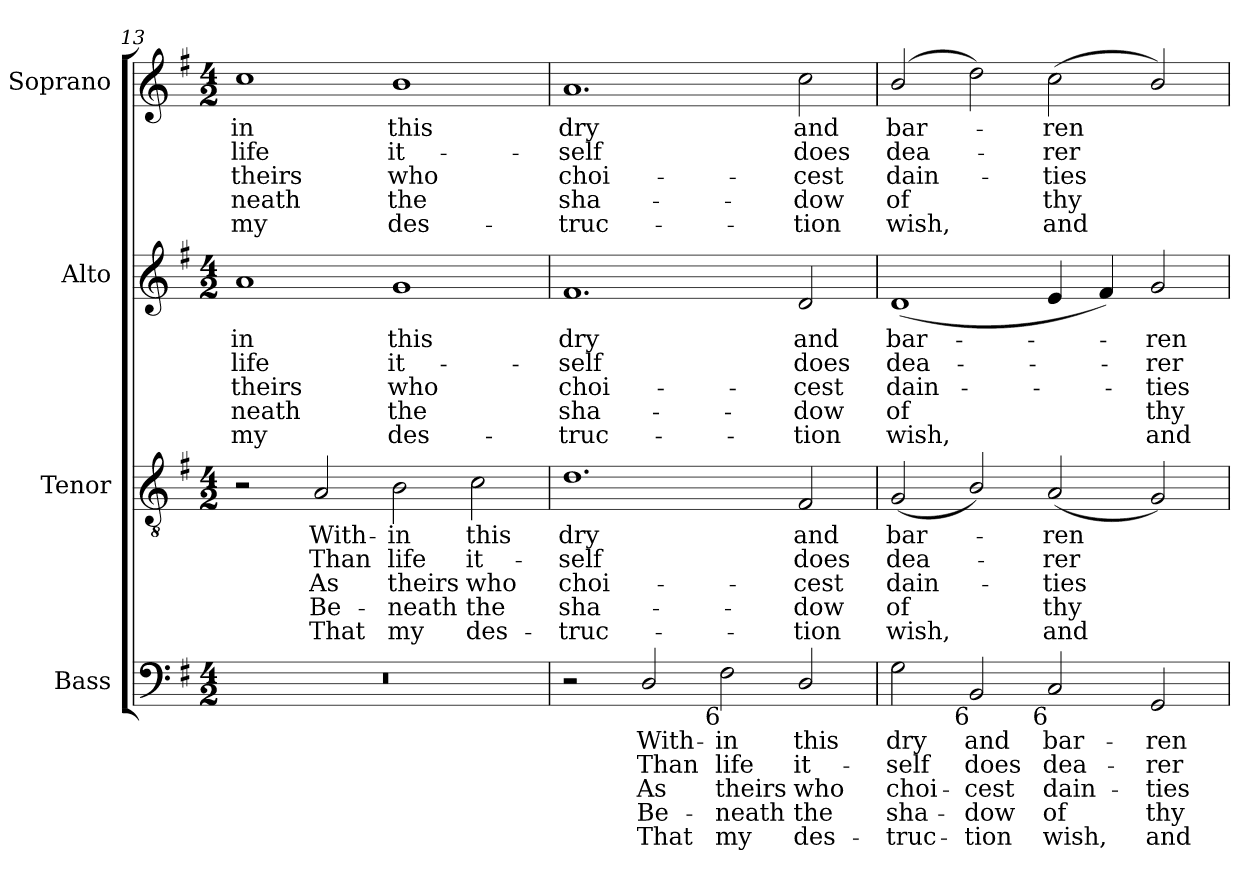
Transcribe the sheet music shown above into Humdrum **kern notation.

**kern	**text	**text	**text	**text	**text	**kern	**text	**text	**text	**text	**text	**kern	**text	**text	**text	**text	**text	**kern	**text	**text	**text	**text	**text
*part4	*part4	*part4	*part4	*part4	*part4	*part3	*part3	*part3	*part3	*part3	*part3	*part2	*part2	*part2	*part2	*part2	*part2	*part1	*part1	*part1	*part1	*part1	*part1
*staff4	*staff4	*staff4	*staff4	*staff4	*staff4	*staff3	*staff3	*staff3	*staff3	*staff3	*staff3	*staff2	*staff2	*staff2	*staff2	*staff2	*staff2	*staff1	*staff1	*staff1	*staff1	*staff1	*staff1
*I"Bass	*	*	*	*	*	*I"Tenor	*	*	*	*	*	*I"Alto	*	*	*	*	*	*I"Soprano	*	*	*	*	*
*I'B.	*	*	*	*	*	*I'T.	*	*	*	*	*	*I'A.	*	*	*	*	*	*I'S.	*	*	*	*	*
*clefF4	*	*	*	*	*	*clefGv2	*	*	*	*	*	*clefG2	*	*	*	*	*	*clefG2	*	*	*	*	*
*	*	*	*	*	*	*ITrd7c12	*	*	*	*	*	*	*	*	*	*	*	*	*	*	*	*	*
*k[f#]	*	*	*	*	*	*k[f#]	*	*	*	*	*	*k[f#]	*	*	*	*	*	*k[f#]	*	*	*	*	*
*G:	*	*	*	*	*	*G:	*	*	*	*	*	*G:	*	*	*	*	*	*G:	*	*	*	*	*
*M4/2	*	*	*	*	*	*M4/2	*	*	*	*	*	*M4/2	*	*	*	*	*	*M4/2	*	*	*	*	*
=13	=13	=13	=13	=13	=13	=13	=13	=13	=13	=13	=13	=13	=13	=13	=13	=13	=13	=13	=13	=13	=13	=13	=13
!LO:N:vis=1	!	!	!	!	!	!	!	!	!	!	!	!	!	!	!	!	!	!	!	!	!	!	!
!	!	!	!	!	!	!	!	!	!	!	!	!	!LO:LY:b:color=#000000	!LO:LY:b:color=#000000	!LO:LY:b:color=#000000	!LO:LY:b:color=#000000	!LO:LY:b:color=#000000	!	!	!	!	!	!
!	!	!	!	!	!	!	!	!	!	!	!	!	!	!	!	!	!	!	!LO:LY:b:color=#000000	!LO:LY:b:color=#000000	!LO:LY:b:color=#000000	!LO:LY:b:color=#000000	!LO:LY:b:color=#000000
0r	.	.	.	.	.	2r	.	.	.	.	.	1ai	-in	life	theirs	neath	my	1cci	-in	life	theirs	neath	my
!	!	!	!	!	!	!	!LO:LY:b:color=#000000	!LO:LY:b:color=#000000	!LO:LY:b:color=#000000	!LO:LY:b:color=#000000	!LO:LY:b:color=#000000	!	!	!	!	!	!	!	!	!	!	!	!
.	.	.	.	.	.	2AAi/	With-	Than	As	Be-	-That	.	.	.	.	.	.	.	.	.	.	.	.
!	!	!	!	!	!	!	!LO:LY:b:color=#000000	!LO:LY:b:color=#000000	!LO:LY:b:color=#000000	!LO:LY:b:color=#000000	!LO:LY:b:color=#000000	!	!	!	!	!	!	!	!	!	!	!	!
!	!	!	!	!	!	!	!	!	!	!	!	!	!LO:LY:b:color=#000000	!LO:LY:b:color=#000000	!LO:LY:b:color=#000000	!LO:LY:b:color=#000000	!LO:LY:b:color=#000000	!	!	!	!	!	!
!	!	!	!	!	!	!	!	!	!	!	!	!	!	!	!	!	!	!	!LO:LY:b:color=#000000	!LO:LY:b:color=#000000	!LO:LY:b:color=#000000	!LO:LY:b:color=#000000	!LO:LY:b:color=#000000
.	.	.	.	.	.	2BBi\	-in	life	theirs	neath	my	1gi	this	it-	who	the	des-	1bi	this	it-	who	the	des-
!	!	!	!	!	!	!	!LO:LY:b:color=#000000	!LO:LY:b:color=#000000	!LO:LY:b:color=#000000	!LO:LY:b:color=#000000	!LO:LY:b:color=#000000	!	!	!	!	!	!	!	!	!	!	!	!
.	.	.	.	.	.	2Ci\	this	it-	who	the	des-	.	.	.	.	.	.	.	.	.	.	.	.
=14	=14	=14	=14	=14	=14	=14	=14	=14	=14	=14	=14	=14	=14	=14	=14	=14	=14	=14	=14	=14	=14	=14	=14
!	!	!	!	!	!	!	!LO:LY:b:color=#000000	!LO:LY:b:color=#000000	!LO:LY:b:color=#000000	!LO:LY:b:color=#000000	!LO:LY:b:color=#000000	!	!	!	!	!	!	!	!	!	!	!	!
!	!	!	!	!	!	!	!	!	!	!	!	!	!LO:LY:b:color=#000000	!LO:LY:b:color=#000000	!LO:LY:b:color=#000000	!LO:LY:b:color=#000000	!LO:LY:b:color=#000000	!	!	!	!	!	!
!	!	!	!	!	!	!	!	!	!	!	!	!	!	!	!	!	!	!	!LO:LY:b:color=#000000	!LO:LY:b:color=#000000	!LO:LY:b:color=#000000	!LO:LY:b:color=#000000	!LO:LY:b:color=#000000
2r	.	.	.	.	.	1.Di	dry	-self	-choi-	-sha-	-truc-	1.f#i	dry	-self	-choi-	-sha-	-truc-	1.ai	dry	-self	-choi-	-sha-	-truc-
!	!LO:LY:b:color=#000000	!LO:LY:b:color=#000000	!LO:LY:b:color=#000000	!LO:LY:b:color=#000000	!LO:LY:b:color=#000000	!	!	!	!	!	!	!	!	!	!	!	!	!	!	!	!	!	!
2Di/	With-	Than	As	Be-	-That	.	.	.	.	.	.	.	.	.	.	.	.	.	.	.	.	.	.
!LO:TX:b:rj:t=6	!	!	!	!	!	!	!	!	!	!	!	!	!	!	!	!	!	!	!	!	!	!	!
!	!LO:LY:b:color=#000000	!LO:LY:b:color=#000000	!LO:LY:b:color=#000000	!LO:LY:b:color=#000000	!LO:LY:b:color=#000000	!	!	!	!	!	!	!	!	!	!	!	!	!	!	!	!	!	!
2F#i\	-in	life	theirs	neath	my	.	.	.	.	.	.	.	.	.	.	.	.	.	.	.	.	.	.
!	!LO:LY:b:color=#000000	!LO:LY:b:color=#000000	!LO:LY:b:color=#000000	!LO:LY:b:color=#000000	!LO:LY:b:color=#000000	!	!	!	!	!	!	!	!	!	!	!	!	!	!	!	!	!	!
!	!	!	!	!	!	!	!LO:LY:b:color=#000000	!LO:LY:b:color=#000000	!LO:LY:b:color=#000000	!LO:LY:b:color=#000000	!LO:LY:b:color=#000000	!	!	!	!	!	!	!	!	!	!	!	!
!	!	!	!	!	!	!	!	!	!	!	!	!	!LO:LY:b:color=#000000	!LO:LY:b:color=#000000	!LO:LY:b:color=#000000	!LO:LY:b:color=#000000	!LO:LY:b:color=#000000	!	!	!	!	!	!
!	!	!	!	!	!	!	!	!	!	!	!	!	!	!	!	!	!	!	!LO:LY:b:color=#000000	!LO:LY:b:color=#000000	!LO:LY:b:color=#000000	!LO:LY:b:color=#000000	!LO:LY:b:color=#000000
2Di/	this	it-	who	the	des-	2FF#i/	and	does	-cest	dow	tion	2di/	and	does	-cest	dow	tion	2cci\	and	does	-cest	dow	tion
=15	=15	=15	=15	=15	=15	=15	=15	=15	=15	=15	=15	=15	=15	=15	=15	=15	=15	=15	=15	=15	=15	=15	=15
!	!LO:LY:b:color=#000000	!LO:LY:b:color=#000000	!LO:LY:b:color=#000000	!LO:LY:b:color=#000000	!LO:LY:b:color=#000000	!	!	!	!	!	!	!	!	!	!	!	!	!	!	!	!	!	!
!	!	!	!	!	!	!	!LO:LY:b:color=#000000	!LO:LY:b:color=#000000	!LO:LY:b:color=#000000	!LO:LY:b:color=#000000	!LO:LY:b:color=#000000	!	!	!	!	!	!	!	!	!	!	!	!
!	!	!	!	!	!	!	!	!	!	!	!	!	!LO:LY:b:color=#000000	!LO:LY:b:color=#000000	!LO:LY:b:color=#000000	!LO:LY:b:color=#000000	!LO:LY:b:color=#000000	!	!	!	!	!	!
!	!	!	!	!	!	!	!	!	!	!	!	!	!	!	!	!	!	!	!LO:LY:b:color=#000000	!LO:LY:b:color=#000000	!LO:LY:b:color=#000000	!LO:LY:b:color=#000000	!LO:LY:b:color=#000000
2Gi\	dry	-self	-choi-	-sha-	-truc-	(2GGi/	bar-	dea-	dain-	-of	wish,	(1di	bar-	dea-	dain-	-of	wish,	(2bi/	bar-	dea-	dain-	-of	wish,
!LO:TX:b:rj:t=6	!	!	!	!	!	!	!	!	!	!	!	!	!	!	!	!	!	!	!	!	!	!	!
!	!LO:LY:b:color=#000000	!LO:LY:b:color=#000000	!LO:LY:b:color=#000000	!LO:LY:b:color=#000000	!LO:LY:b:color=#000000	!	!	!	!	!	!	!	!	!	!	!	!	!	!	!	!	!	!
2BBi/	and	does	-cest	dow	tion	2BBi/)	.	.	.	.	.	.	.	.	.	.	.	2ddi\)	.	.	.	.	.
!	!LO:LY:b:color=#000000	!LO:LY:b:color=#000000	!LO:LY:b:color=#000000	!LO:LY:b:color=#000000	!LO:LY:b:color=#000000	!	!	!	!	!	!	!	!	!	!	!	!	!	!	!	!	!	!
!	!	!	!	!	!	!	!LO:LY:b:color=#000000	!LO:LY:b:color=#000000	!LO:LY:b:color=#000000	!LO:LY:b:color=#000000	!LO:LY:b:color=#000000	!	!	!	!	!	!	!	!	!	!	!	!
!LO:TX:b:rj:t=6	!	!	!	!	!	!	!	!	!	!	!	!	!	!	!	!	!	!	!	!	!	!	!
!	!	!	!	!	!	!	!	!	!	!	!	!	!	!	!	!	!	!	!LO:LY:b:color=#000000	!LO:LY:b:color=#000000	!LO:LY:b:color=#000000	!LO:LY:b:color=#000000	!LO:LY:b:color=#000000
2Ci/	bar-	dea-	dain-	-of	wish,	(2AAi/	-ren	-rer	ties	thy	and	4ei/	.	.	.	.	.	(2cci\	-ren	-rer	ties	thy	and
.	.	.	.	.	.	.	.	.	.	.	.	4f#i/)	.	.	.	.	.	.	.	.	.	.	.
!	!LO:LY:b:color=#000000	!LO:LY:b:color=#000000	!LO:LY:b:color=#000000	!LO:LY:b:color=#000000	!LO:LY:b:color=#000000	!	!	!	!	!	!	!	!	!	!	!	!	!	!	!	!	!	!
!	!	!	!	!	!	!	!	!	!	!	!	!	!LO:LY:b:color=#000000	!LO:LY:b:color=#000000	!LO:LY:b:color=#000000	!LO:LY:b:color=#000000	!LO:LY:b:color=#000000	!	!	!	!	!	!
2GGi/	-ren	-rer	ties	thy	and	2GGi/)	.	.	.	.	.	2gi/	-ren	-rer	ties	thy	and	2bi/)	.	.	.	.	.
=	=	=	=	=	=	=	=	=	=	=	=	=	=	=	=	=	=	=	=	=	=	=	=
*-	*-	*-	*-	*-	*-	*-	*-	*-	*-	*-	*-	*-	*-	*-	*-	*-	*-	*-	*-	*-	*-	*-	*-
